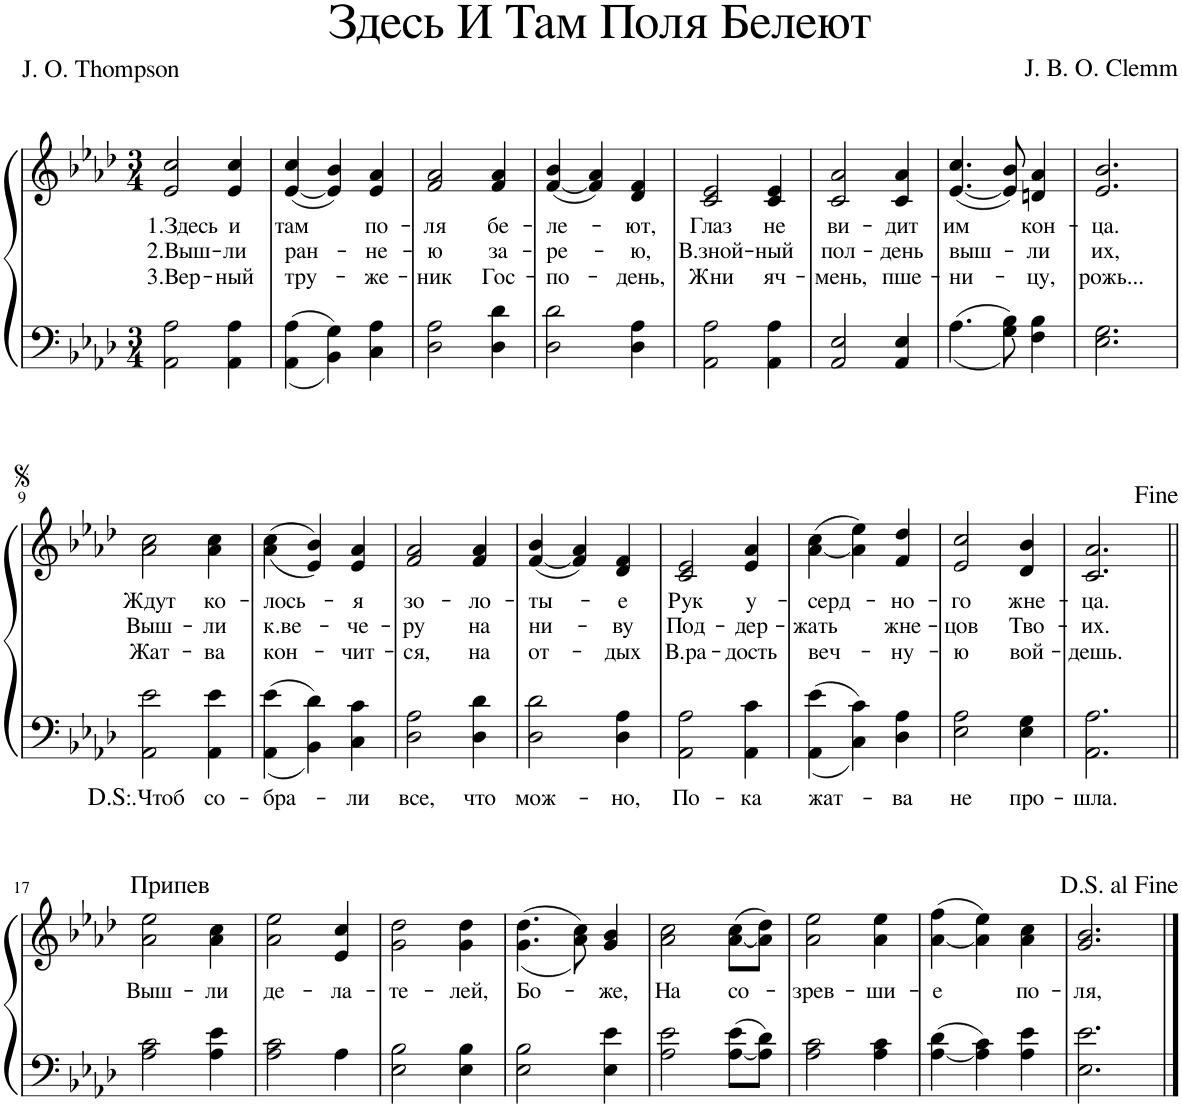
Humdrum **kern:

**kern	**text	**kern	**text	**text	**text
*part1	*part1	*part1	*part1	*part1	*part1
*staff2	*staff2	*staff1	*staff1	*staff1	*staff1
*I"Piano	*	*	*	*	*
*I'Pno.	*	*	*	*	*
*clefF4	*	*clefG2	*	*	*
*k[b-e-a-d-]	*	*k[b-e-a-d-]	*	*	*
*M3/4	*	*M3/4	*	*	*
=1	=1	=1	=1	=1	=1
!	!	!	!LO:LY:b	!LO:LY:b	!LO:LY:b
2AA-\ 2A-\	.	2e-/ 2cc/	1.Здесь	2.Выш-	3.Вер-
!	!	!	!LO:LY:b	!LO:LY:b	!LO:LY:b
4AA-\ 4A-\	.	4e-/ 4cc/	и	-ли	-ный
=2	=2	=2	=2	=2	=2
!	!	!	!LO:LY:b	!LO:LY:b	!LO:LY:b
4AA-\ 4A-\	.	([4e-/ 4cc/	там	ран-	тру-
4BB-\ 4G\	.	4e-/] 4b-/)	.	.	.
!	!	!	!LO:LY:b	!LO:LY:b	!LO:LY:b
4C\ 4A-\	.	4e-/ 4a-/	по-	-не-	-же-
=3	=3	=3	=3	=3	=3
!	!	!	!LO:LY:b	!LO:LY:b	!LO:LY:b
2D-\ 2A-\	.	2f/ 2a-/	-ля	-ю	-ник
!	!	!	!LO:LY:b	!LO:LY:b	!LO:LY:b
4D-\ 4d-\	.	4f/ 4a-/	бе-	за-	Гос-
=4	=4	=4	=4	=4	=4
!	!	!	!LO:LY:b	!LO:LY:b	!LO:LY:b
2D-\ 2d-\	.	([4f/ 4b-/	-ле-	-ре-	-по-
.	.	4f/] 4a-/)	.	.	.
!	!	!	!LO:LY:b	!LO:LY:b	!LO:LY:b
4D-\ 4A-\	.	4d-/ 4f/	-ют,	-ю,	-день,
=5	=5	=5	=5	=5	=5
!	!	!	!LO:LY:b	!LO:LY:b	!LO:LY:b
2AA-\ 2A-\	.	2c/ 2e-/	Глаз	В.зной-	Жни
!	!	!	!LO:LY:b	!LO:LY:b	!LO:LY:b
4AA-\ 4A-\	.	4c/ 4e-/	не	-ный	яч-
=6	=6	=6	=6	=6	=6
!	!	!	!LO:LY:b	!LO:LY:b	!LO:LY:b
2AA-/ 2E-/	.	2c/ 2a-/	ви-	пол-	-мень,
!	!	!	!LO:LY:b	!LO:LY:b	!LO:LY:b
4AA-/ 4E-/	.	4c/ 4a-/	-дит	-день	пше-
=7	=7	=7	=7	=7	=7
!	!	!	!LO:LY:b	!LO:LY:b	!LO:LY:b
4.A-\	.	([4.e-/ 4.cc/	им	выш-	-ни-
8G\ 8B-\	.	8e-/] 8b-/)	.	.	.
!	!	!	!LO:LY:b	!LO:LY:b	!LO:LY:b
4F\ 4B-\	.	4dn/ 4a-/	кон-	-ли	-цу,
=8	=8	=8	=8	=8	=8
!	!	!	!LO:LY:b	!LO:LY:b	!LO:LY:b
2.E-\ 2.G\	.	2.e-/ 2.b-/	-ца.	их,	рожь...
!!LO:LB:g=z
=9	=9	=9	=9	=9	=9
!	!LO:LY:b	!	!LO:LY:b	!LO:LY:b	!LO:LY:b
2AA-\ 2e-\	D.S :.Чтоб	2a-\ 2cc\	Ждут	Выш-	Жат-
!	!LO:LY:b	!	!LO:LY:b	!LO:LY:b	!LO:LY:b
4AA-\ 4e-\	со-	4a-\ 4cc\	ко-	-ли	-ва
=10	=10	=10	=10	=10	=10
!	!LO:LY:b	!	!LO:LY:b	!LO:LY:b	!LO:LY:b
4AA-\ 4e-\	-бра-	(<(4a-\ 4cc\	-лось-	к.ве-	кон-
4BB-\ 4d-\	.	4e-/ 4b-/))	.	.	.
!	!LO:LY:b	!	!LO:LY:b	!LO:LY:b	!LO:LY:b
4C\ 4c\	-ли	4e-/ 4a-/	-я	-че-	-чит-
=11	=11	=11	=11	=11	=11
!	!LO:LY:b	!	!LO:LY:b	!LO:LY:b	!LO:LY:b
2D-\ 2A-\	все,	2f/ 2a-/	зо-	-ру	-ся,
!	!LO:LY:b	!	!LO:LY:b	!LO:LY:b	!LO:LY:b
4D-\ 4d-\	что	4f/ 4a-/	-ло-	на	на
=12	=12	=12	=12	=12	=12
!	!LO:LY:b	!	!LO:LY:b	!LO:LY:b	!LO:LY:b
2D-\ 2d-\	мож-	([4f/ 4b-/	-ты-	ни-	от-
.	.	4f/] 4a-/)	.	.	.
!	!LO:LY:b	!	!LO:LY:b	!LO:LY:b	!LO:LY:b
4D-\ 4A-\	-но,	4d-/ 4f/	-е	-ву	-дых
=13	=13	=13	=13	=13	=13
!	!LO:LY:b	!	!LO:LY:b	!LO:LY:b	!LO:LY:b
2AA-\ 2A-\	По-	2c/ 2e-/	Рук	Под-	В.ра-
!	!LO:LY:b	!	!LO:LY:b	!LO:LY:b	!LO:LY:b
4AA-\ 4c\	-ка	4e-/ 4a-/	у-	-дер-	-дость
=14	=14	=14	=14	=14	=14
!	!LO:LY:b	!	!LO:LY:b	!LO:LY:b	!LO:LY:b
4AA-\ 4e-\	жат-	(>[4a-\ 4cc\	-серд-	-жать	веч-
4C\ 4c\	.	4a-\] 4ee-\)	.	.	.
!	!LO:LY:b	!	!LO:LY:b	!LO:LY:b	!LO:LY:b
4D-\ 4A-\	-ва	4f/ 4dd-/	-но-	жне-	-ну-
=15	=15	=15	=15	=15	=15
!	!LO:LY:b	!	!LO:LY:b	!LO:LY:b	!LO:LY:b
2E-\ 2A-\	не	2e-/ 2cc/	-го	-цов	-ю
!	!LO:LY:b	!	!LO:LY:b	!LO:LY:b	!LO:LY:b
4E-\ 4G\	про-	4d-/ 4b-/	жне-	Тво-	вой-
=16	=16	=16	=16	=16	=16
!	!LO:LY:b	!	!LO:LY:b	!LO:LY:b	!LO:LY:b
2.AA-\ 2.A-\	-шла.	2.c/ 2.a-/	-ца.	-их.	-дешь.
!!LO:LB:g=z
=17||	=17||	=17||	=17||	=17||	=17||
!	!	!LO:TX:a:t=Припев	!	!	!
!	!	!	!LO:LY:b	!	!
2A-\ 2c\	.	2a-\ 2ee-\	Выш-	.	.
!	!	!	!LO:LY:b	!	!
4A-\ 4e-\	.	4a-\ 4cc\	-ли	.	.
=18	=18	=18	=18	=18	=18
!	!	!	!LO:LY:b	!	!
2A-\ 2c\	.	2a-\ 2ee-\	де-	.	.
!	!	!	!LO:LY:b	!	!
4A-\	.	4e-/ 4cc/	-ла-	.	.
=19	=19	=19	=19	=19	=19
!	!	!	!LO:LY:b	!	!
2E-\ 2B-\	.	2g\ 2dd-\	-те-	.	.
!	!	!	!LO:LY:b	!	!
4E-\ 4B-\	.	4g\ 4dd-\	-лей,	.	.
=20	=20	=20	=20	=20	=20
!	!	!	!LO:LY:b	!	!
2E-\ 2B-\	.	(<(4.g\ 4.dd-\	Бо-	.	.
.	.	8a-\ 8cc\))	.	.	.
!	!	!	!LO:LY:b	!	!
4E-\ 4e-\	.	4g/ 4b-/	-же,	.	.
=21	=21	=21	=21	=21	=21
!	!	!	!LO:LY:b	!	!
2A-\ 2e-\	.	2a-\ 2cc\	На	.	.
!	!	!	!LO:LY:b	!	!
[8A-\ 8e-\L	.	(>[8a-\ 8cc\L	со-	.	.
8A-\] 8d-\J	.	8a-\] 8dd-\J)	.	.	.
=22	=22	=22	=22	=22	=22
!	!	!	!LO:LY:b	!	!
2A-\ 2c\	.	2a-\ 2ee-\	-зрев-	.	.
!	!	!	!LO:LY:b	!	!
4A-\ 4c\	.	4a-\ 4ee-\	-ши-	.	.
=23	=23	=23	=23	=23	=23
!	!	!	!LO:LY:b	!	!
[4A-\ 4d-\	.	(>[4a-\ 4ff\	-е	.	.
4A-\] 4c\	.	4a-\] 4ee-\)	.	.	.
!	!	!	!LO:LY:b	!	!
4A-\ 4e-\	.	4a-\ 4cc\	по-	.	.
=24	=24	=24	=24	=24	=24
!	!	!	!LO:LY:b	!	!
2.E-\ 2.e-\	.	2.g/ 2.b-/	-ля,	.	.
==	==	==	==	==	==
*-	*-	*-	*-	*-	*-
